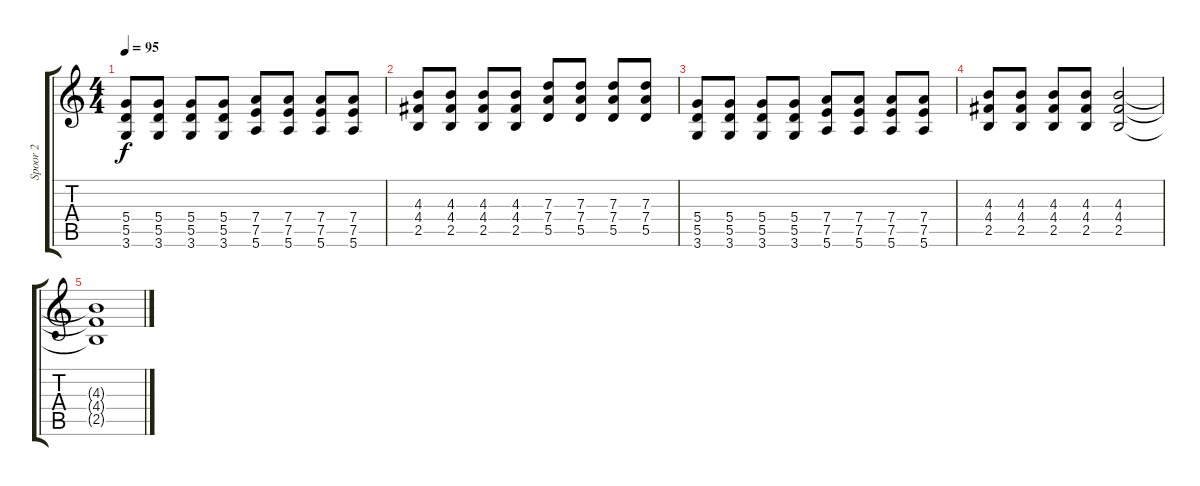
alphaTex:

\track ("Spoor 2" "Spoor 2") {instrument distortionguitar}
\staff {score tabs}
\tuning (E4 B3 G3 D3 A2 E2) {hide}
\ts (4 4)
\tempo 95
\clef g2
\ks c
(5.4 5.5 3.6).8{dy f} (5.4 5.5 3.6).8 (5.4 5.5 3.6).8 (5.4 5.5 3.6).8 (7.4 7.5 5.6).8 (7.4 7.5 5.6).8 (7.4 7.5 5.6).8 (7.4 7.5 5.6).8 |
(4.3 4.4 2.5).8 (4.3 4.4 2.5).8 (4.3 4.4 2.5).8 (4.3 4.4 2.5).8 (7.3 7.4 5.5).8 (7.3 7.4 5.5).8 (7.3 7.4 5.5).8 (7.3 7.4 5.5).8 |
(5.4 5.5 3.6).8 (5.4 5.5 3.6).8 (5.4 5.5 3.6).8 (5.4 5.5 3.6).8 (7.4 7.5 5.6).8 (7.4 7.5 5.6).8 (7.4 7.5 5.6).8 (7.4 7.5 5.6).8 |
(4.3 4.4 2.5).8 (4.3 4.4 2.5).8 (4.3 4.4 2.5).8 (4.3 4.4 2.5).8 (4.3 4.4 2.5).2 |
(4.3{t} 4.4{t} 2.5{t}).1
